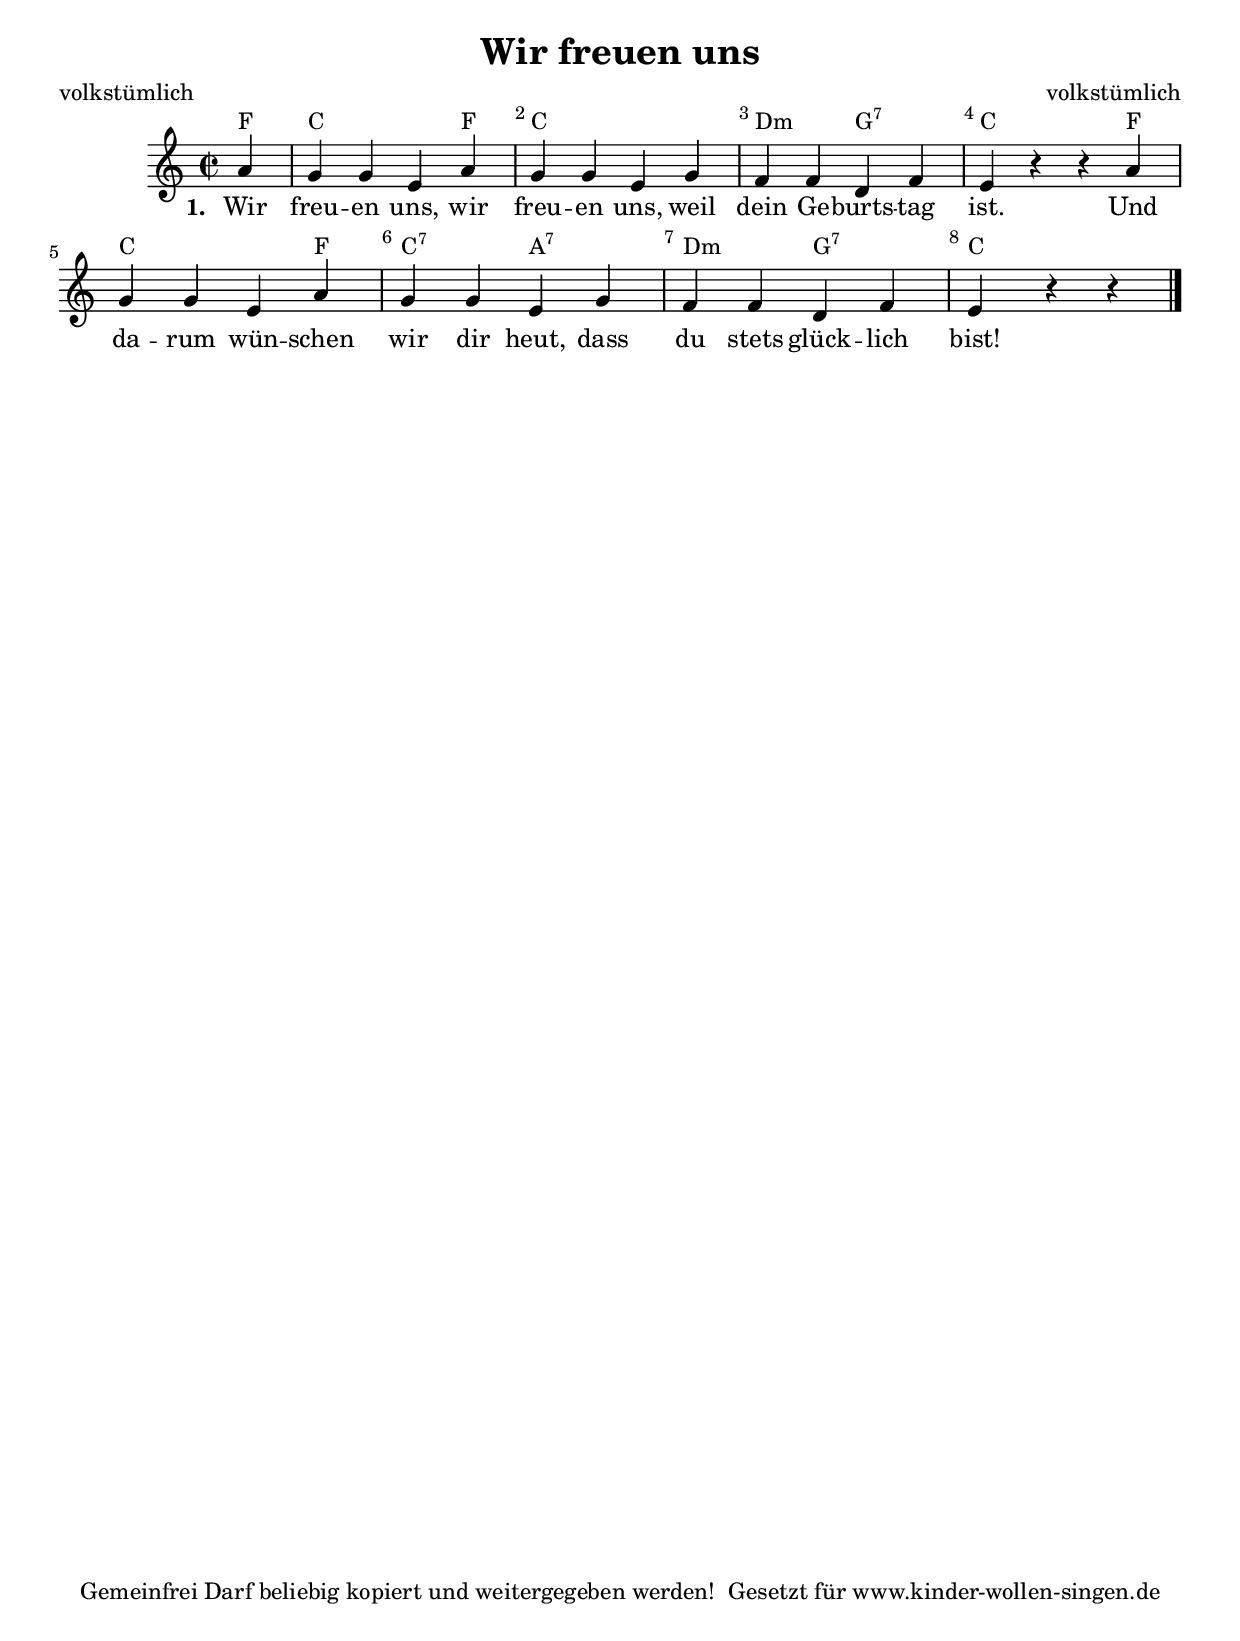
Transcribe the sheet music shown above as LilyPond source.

%=============================================
%   created by MuseScore Version: 0.9.6.3
%          Dienstag, 1. Februar 2011
%=============================================

\version "2.12.0"



#(set-default-paper-size "a4")

\paper {
  line-width    = 190\mm
  left-margin   = 10\mm
  top-margin    = 10\mm
  bottom-margin = 20\mm
  %%indent = 0 \mm 
  %%set to ##t if your score is less than one page: 
  ragged-last-bottom = ##t 
  ragged-bottom = ##f  
  %% in orchestral scores you probably want the two bold slashes 
  %% separating the systems: so uncomment the following line: 
  %% system-separator-markup = \slashSeparator 
  }

\header {
    title = "Wir freuen uns"
    composer = "volkstümlich"
    poet = "volkstümlich"
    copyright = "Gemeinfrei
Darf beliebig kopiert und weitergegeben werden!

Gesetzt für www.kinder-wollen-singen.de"
    }

AvoiceAA = \relative c'{
    \set Staff.instrumentName = #""
    \set Staff.shortInstrumentName = #""
    \clef treble
    %staffkeysig
    \key c \major 
    %bartimesig: 
    \time 2/2 
    \partial 4
    a'4     g g e a      | % 1
    g g e g      | % 2
    f f d f      | % 3
    e r r a      | % 4
    g g e a      | % 5
    g g e g      | % 6
    f f d f      | % 7
    e r r \bar "|." 
}% end of last bar in partorvoice

      ApartAverseA = \lyricmode { \set stanza = " 1. " Wir freu -- en  uns, wir freu -- en  uns, weil dein Ge -- burts -- tag  ist. Und da -- rum  wün -- schen  wir dir heut, dass du stets glück -- lich  bist! }
theChords = \chordmode { 
    f4 c2. f4 c1 d2:m g2:7 c2. f4 c2. f4 c2:7 a2:7 d2:m g2:7 c4 }%%end of chordlist 


\score { 
    << 
    \new ChordNames { \theChords } 
        \context Staff = ApartA << 
            \context Voice = AvoiceAA \AvoiceAA
        >>

         \context Lyrics = ApartAverseA\lyricsto AvoiceAA  \ApartAverseA



      \set Score.skipBars = ##t
      %%\set Score.melismaBusyProperties = #'()
      \override Score.BarNumber #'break-visibility = #end-of-line-invisible %%every bar is numbered.!!!
      %% remove previous line to get barnumbers only at beginning of system.
       #(set-accidental-style 'modern-cautionary)
      \set Score.markFormatter = #format-mark-box-letters %%boxed rehearsal-marks
%%        \override Score.TimeSignature #'style = #'() %%makes timesigs always numerical
      %% remove previous line to get cut-time/alla breve or common time 
      \set Score.pedalSustainStyle = #'mixed 
       %% make spanners comprise the note it end on, so that there is no doubt that this note is included.
       \override Score.TrillSpanner #'(bound-details right padding) = #-2
      \override Score.TextSpanner #'(bound-details right padding) = #-1
      %% Lilypond's normal textspanners are too weak:  
      \override Score.TextSpanner #'dash-period = #1
      \override Score.TextSpanner #'dash-fraction = #0.5
      %% lilypond chordname font, like mscore jazzfont, is both far too big and extremely ugly (olagunde@start.no):
      \override Score.ChordName #'font-family = #'roman 
      \override Score.ChordName #'font-size =#0 
      %% In my experience the normal thing in printed scores is maj7 and not the triangle. (olagunde):
      \set Score.majorSevenSymbol = \markup {maj7}
  >>

  %% Boosey and Hawkes, and Peters, have barlines spanning all staff-groups in a score,
  %% Eulenburg and Philharmonia, like Lilypond, have no barlines between staffgroups.
  %% If you want the Eulenburg/Lilypond style, comment out the following line:
  \layout {\context {\Score \consists Span_bar_engraver}}
}%% end of score-block 

#(set-global-staff-size 20)
